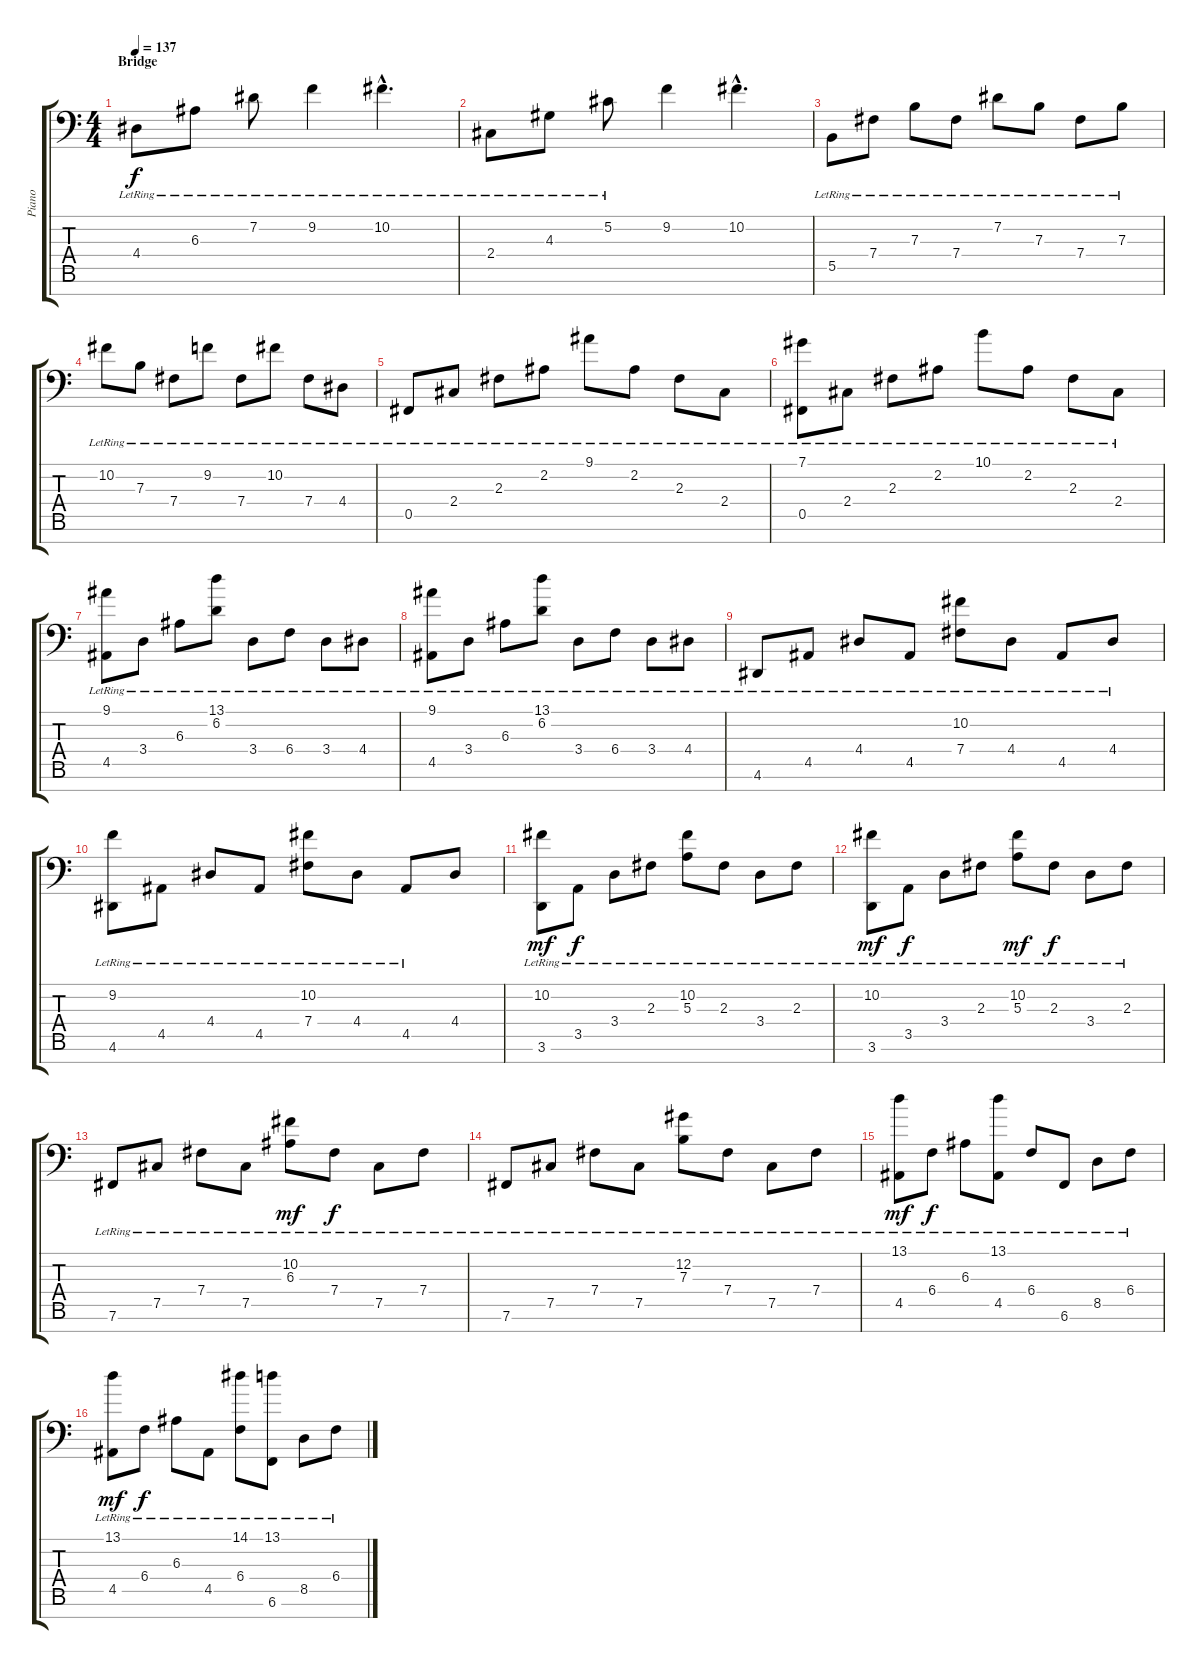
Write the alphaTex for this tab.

\track ("Piano" "Piano") {instrument acousticgrandpiano}
\staff {score tabs}
\tuning (Db4 Ab3 E3 B2 Gb2 B1 Gb1) {hide}
\ts (4 4)
\section ("" "Bridge")
\tempo 137
\clef f4
\ks c
4.4{lr}.8{dy f} 6.3{lr}.8 7.2{lr}.8 9.2{lr}.4 10.2{hac lr}.4{d} |
2.4{lr}.8 4.3{lr}.8 5.2{lr}.8 9.2.4 10.2{hac}.4{d} |
5.5{lr}.8 7.4{lr}.8 7.3{lr}.8 7.4{lr}.8 7.2{lr}.8 7.3{lr}.8 7.4{lr}.8 7.3{lr}.8 |
10.2{lr}.8 7.3{lr}.8 7.4{lr}.8 9.2{lr}.8 7.4{lr}.8 10.2{lr}.8 7.4{lr}.8 4.4{lr}.8 |
0.5{lr}.8 2.4{lr}.8 2.3{lr}.8 2.2{lr}.8 9.1{lr}.8 2.2{lr}.8 2.3{lr}.8 2.4{lr}.8 |
(7.1{lr} 0.5{lr}).8 2.4{lr}.8 2.3{lr}.8 2.2{lr}.8 10.1{lr}.8 2.2{lr}.8 2.3{lr}.8 2.4{lr}.8 |
(9.1{lr} 4.5{lr}).8 3.4{lr}.8 6.3{lr}.8 (13.1{lr} 6.2{lr}).8 3.4{lr}.8 6.4{lr}.8 3.4{lr}.8 4.4{lr}.8 |
(9.1{lr} 4.5{lr}).8 3.4{lr}.8 6.3{lr}.8 (13.1{lr} 6.2{lr}).8 3.4{lr}.8 6.4{lr}.8 3.4{lr}.8 4.4{lr}.8 |
4.6{lr}.8 4.5{lr}.8 4.4{lr}.8 4.5{lr}.8 (10.2{lr} 7.4{lr}).8 4.4{lr}.8 4.5{lr}.8 4.4{lr}.8 |
(9.2{lr} 4.6{lr}).8 4.5{lr}.8 4.4{lr}.8 4.5{lr}.8 (10.2{lr} 7.4{lr}).8 4.4{lr}.8 4.5{lr}.8 4.4.8 |
(10.2{lr} 3.6{lr}).8{dy mf} 3.5{lr}.8{dy f} 3.4{lr}.8 2.3{lr}.8 (10.2{lr} 5.3{lr}).8 2.3{lr}.8 3.4{lr}.8 2.3{lr}.8 |
(10.2{lr} 3.6{lr}).8{dy mf} 3.5{lr}.8{dy f} 3.4{lr}.8 2.3{lr}.8 (10.2{lr} 5.3{lr}).8{dy mf} 2.3{lr}.8{dy f} 3.4{lr}.8 2.3{lr}.8 |
7.6{lr}.8 7.5{lr}.8 7.4{lr}.8 7.5{lr}.8 (10.2{lr} 6.3{lr}).8{dy mf} 7.4{lr}.8{dy f} 7.5{lr}.8 7.4{lr}.8 |
7.6{lr}.8 7.5{lr}.8 7.4{lr}.8 7.5{lr}.8 (12.2{lr} 7.3{lr}).8 7.4{lr}.8 7.5{lr}.8 7.4{lr}.8 |
(13.1{lr} 4.5{lr}).8{dy mf} 6.4{lr}.8{dy f} 6.3{lr}.8 (13.1{lr} 4.5{lr}).8 6.4{lr}.8 6.6{lr}.8 8.5{lr}.8 6.4{lr}.8 |
(13.1{lr} 4.5{lr}).8{dy mf} 6.4{lr}.8{dy f} 6.3{lr}.8 4.5{lr}.8 (14.1 6.4{lr}).8 (13.1{lr} 6.6{lr}).8 8.5{lr}.8 6.4{lr}.8
